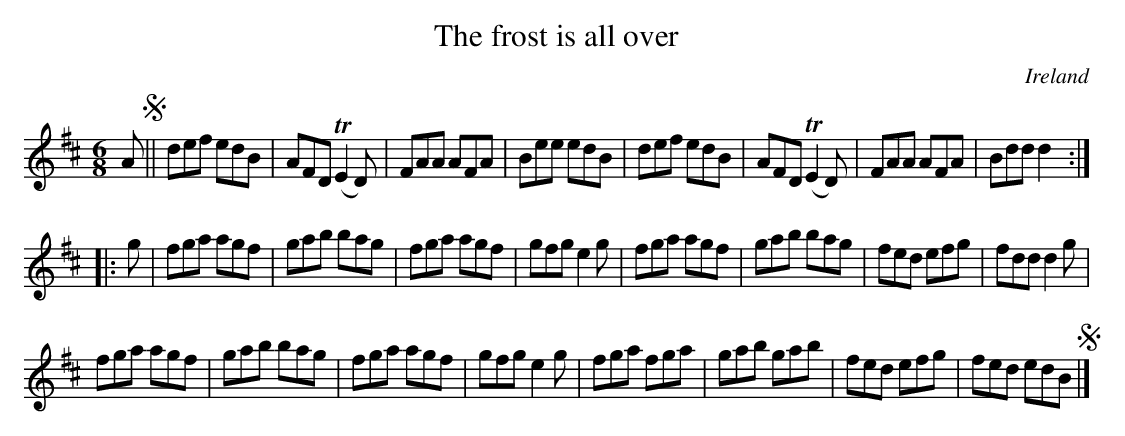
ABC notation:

X:1
T:The frost is all over
O:Ireland
M:6/8
L:1/8
K:D
AS||def edB|AFD (TE2D)|FAA AFA|Bee edB|def edB|AFD (TE2D)|FAA AFA|Bdd d2:|
|:g|fga agf|gab bag|fga agf|gfg e2g|fga agf|gab bag|fed efg|fdd d2g|
fga agf|gab bag|fga agf|gfg e2g|fga fga|gab gab|fed efg|fed edBS|]
